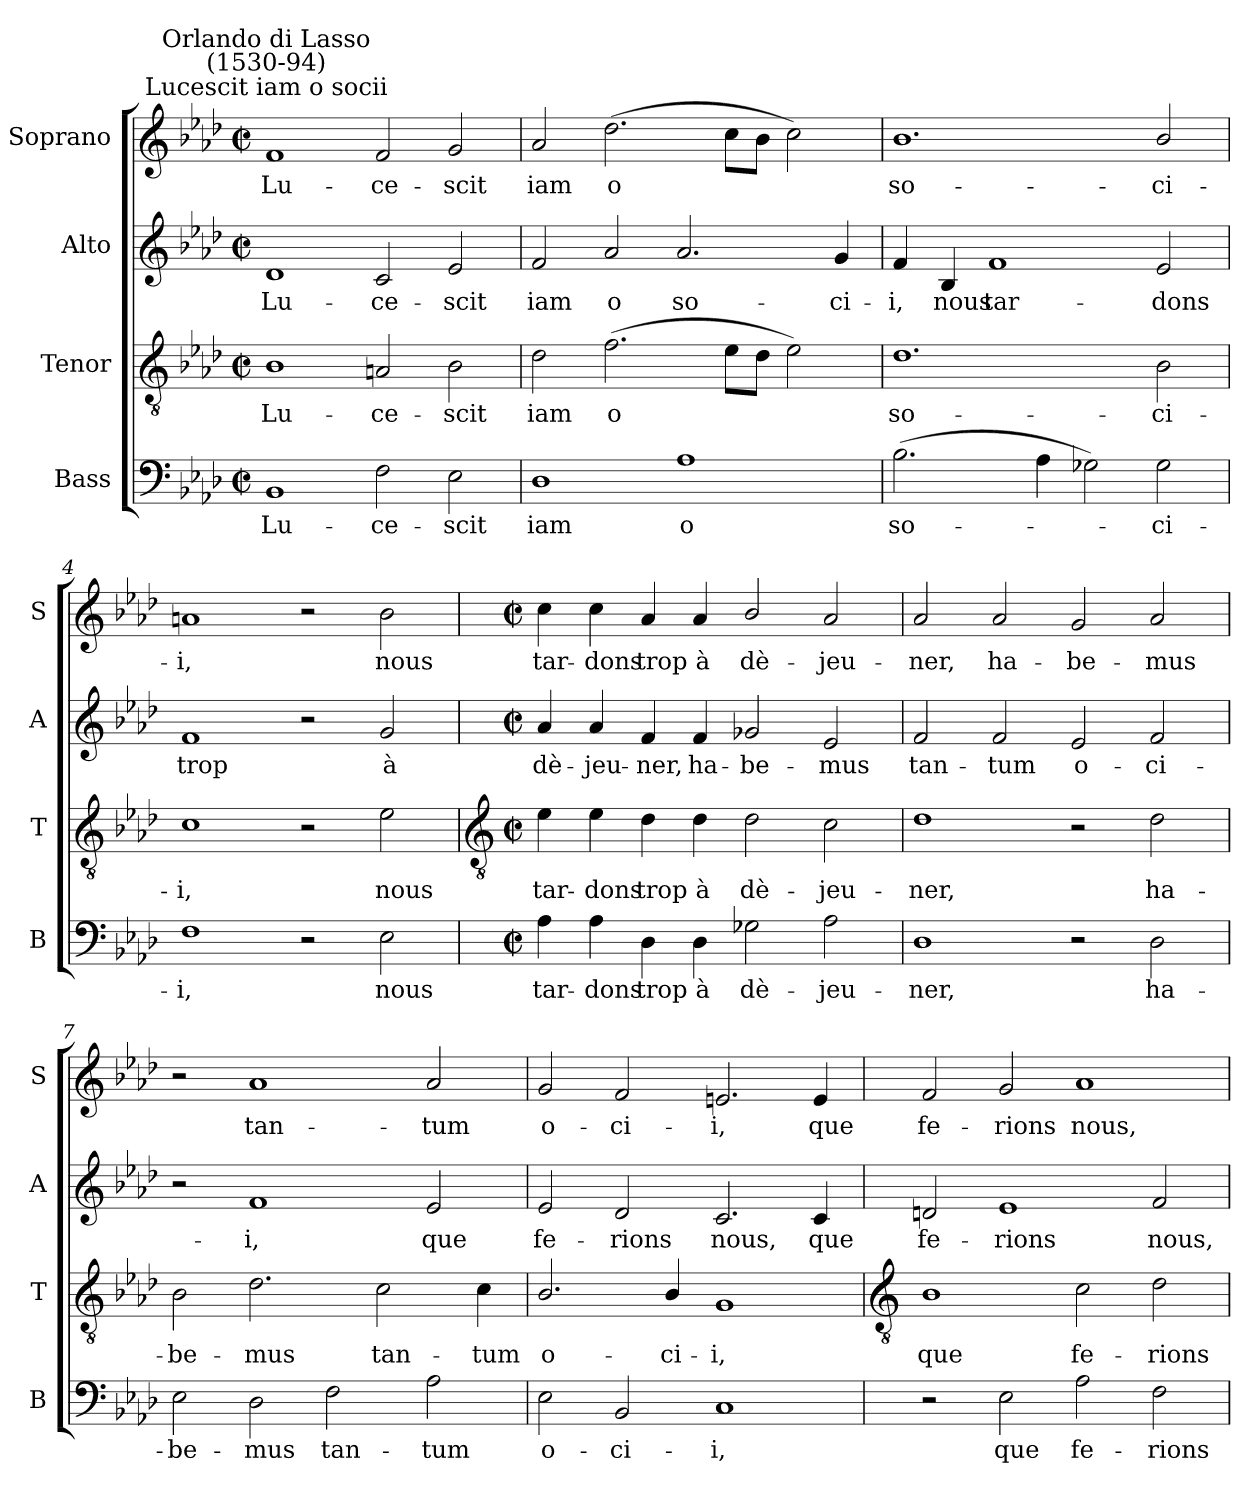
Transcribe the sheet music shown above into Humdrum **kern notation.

**kern	**text	**kern	**text	**kern	**text	**kern	**text
*part4	*part4	*part3	*part3	*part2	*part2	*part1	*part1
*staff4	*staff4	*staff3	*staff3	*staff2	*staff2	*staff1	*staff1
*I"Bass	*	*I"Tenor	*	*I"Alto	*	*I"Soprano	*
*I'B	*	*I'T	*	*I'A	*	*I'S	*
*clefF4	*	*clefGv2	*	*clefG2	*	*clefG2	*
*k[b-e-a-d-]	*	*k[b-e-a-d-]	*	*k[b-e-a-d-]	*	*k[b-e-a-d-]	*
*A-:	*	*A-:	*	*A-:	*	*A-:	*
*M4/2	*	*M4/2	*	*M4/2	*	*M4/2	*
*met(c|)	*	*met(c|)	*	*met(c|)	*	*met(c|)	*
=1	=1	=1	=1	=1	=1	=1	=1
!	!	!	!	!	!	!LO:TX:a:cj:t=Lucescit iam o socii	!
!	!	!	!	!	!	!LO:TX:a:cj:t=Orlando di Lasso\n(1530-94)	!
!	!LO:LY:b	!	!LO:LY:b	!	!LO:LY:b	!	!LO:LY:b
1BB-	Lu-	1B-	Lu-	1d-	Lu-	1f	Lu-
!	!LO:LY:b	!	!LO:LY:b	!	!LO:LY:b	!	!LO:LY:b
2F\	-ce-	2An	-ce-	2c	-ce-	2f	-ce-
!	!LO:LY:b	!	!LO:LY:b	!	!LO:LY:b	!	!LO:LY:b
2E-	-scit	2B-	-scit	2e-	-scit	2g	-scit
=2	=2	=2	=2	=2	=2	=2	=2
!	!LO:LY:b	!	!LO:LY:b	!	!LO:LY:b	!	!LO:LY:b
1D-	iam	2d-	iam	2f	iam	2a-	iam
!	!	!	!LO:LY:b	!	!LO:LY:b	!	!LO:LY:b
.	.	(>2.f	o	2a-	o	(>2.dd-\	o
!	!LO:LY:b	!	!	!	!LO:LY:b	!	!
1A-	o	.	.	2.a-	so-	.	.
.	.	8e-L	.	.	.	8ccL	.
.	.	8d-J	.	.	.	8b-J	.
.	.	2e-)	.	.	.	2cc)	.
!	!	!	!	!	!LO:LY:b	!	!
.	.	.	.	4g	-ci-	.	.
=3	=3	=3	=3	=3	=3	=3	=3
!	!LO:LY:b	!	!LO:LY:b	!	!LO:LY:b	!	!LO:LY:b
(>2.B-	so-	1.d-	so-	4f	-i,	1.b-	so-
!	!	!	!	!	!LO:LY:b	!	!
.	.	.	.	4B-	nous	.	.
!	!	!	!	!	!LO:LY:b	!	!
.	.	.	.	1f	tar-	.	.
4A-	.	.	.	.	.	.	.
2G-X)	.	.	.	.	.	.	.
!	!LO:LY:b	!	!LO:LY:b	!	!LO:LY:b	!	!LO:LY:b
2G-	ci-	2B-	-ci-	2e-	-dons	2b-/	-ci-
=4	=4	=4	=4	=4	=4	=4	=4
!	!LO:LY:b	!	!LO:LY:b	!	!LO:LY:b	!	!LO:LY:b
1F	-i,	1c	-i,	1f	trop	1an	-i,
2r	.	2r	.	2r	.	2r	.
!	!LO:LY:b	!	!LO:LY:b	!	!LO:LY:b	!	!LO:LY:b
2E-	nous	2e-	nous	2g	à	2b-	nous
!!LO:LB:g=z
=5	=5	=5	=5	=5	=5	=5	=5
*	*	*clefGv2	*	*	*	*	*
*M4/2	*	*M4/2	*	*M4/2	*	*M4/2	*
*met(c|)	*	*met(c|)	*	*met(c|)	*	*met(c|)	*
!	!LO:LY:b	!	!LO:LY:b	!	!LO:LY:b	!	!LO:LY:b
4A-	tar-	4e-	tar-	4a-	dè-	4cc	tar-
!	!LO:LY:b	!	!LO:LY:b	!	!LO:LY:b	!	!LO:LY:b
4A-	-dons	4e-	-dons	4a-	-jeu-	4cc	-dons
!	!LO:LY:b	!	!LO:LY:b	!	!LO:LY:b	!	!LO:LY:b
4D-	trop	4d-\	trop	4f	-ner,	4a-	trop
!	!LO:LY:b	!	!LO:LY:b	!	!LO:LY:b	!	!LO:LY:b
4D-	à	4d-\	à	4f	ha-	4a-	à
!	!LO:LY:b	!	!LO:LY:b	!	!LO:LY:b	!	!LO:LY:b
2G-X	dè-	2d-\	dè-	2g-X	-be-	2b-/	dè-
!	!LO:LY:b	!	!LO:LY:b	!	!LO:LY:b	!	!LO:LY:b
2A-	-jeu-	2c	-jeu-	2e-	-mus	2a-	-jeu-
=6	=6	=6	=6	=6	=6	=6	=6
!	!LO:LY:b	!	!LO:LY:b	!	!LO:LY:b	!	!LO:LY:b
1D-	-ner,	1d-	-ner,	2f	tan-	2a-	-ner,
!	!	!	!	!	!LO:LY:b	!	!LO:LY:b
.	.	.	.	2f	-tum	2a-	ha-
!	!	!	!	!	!LO:LY:b	!	!LO:LY:b
2r	.	2r	.	2e-	o-	2g	-be-
!	!LO:LY:b	!	!LO:LY:b	!	!LO:LY:b	!	!LO:LY:b
2D-	ha-	2d-	ha-	2f	-ci-	2a-	-mus
=7	=7	=7	=7	=7	=7	=7	=7
!	!LO:LY:b	!	!LO:LY:b	!	!	!	!
2E-	-be-	2B-	-be-	2r	.	2r	.
!	!LO:LY:b	!	!LO:LY:b	!	!LO:LY:b	!	!LO:LY:b
2D-	-mus	2.d-	-mus	1f	-i,	1a-	tan-
!	!LO:LY:b	!	!	!	!	!	!
2F	tan-	.	.	.	.	.	.
!	!	!	!LO:LY:b	!	!	!	!
.	.	2c	tan-	.	.	.	.
!	!LO:LY:b	!	!	!	!LO:LY:b	!	!LO:LY:b
2A-	-tum	.	.	2e-	que	2a-	-tum
!	!	!	!LO:LY:b	!	!	!	!
.	.	4c	-tum	.	.	.	.
=8	=8	=8	=8	=8	=8	=8	=8
!	!LO:LY:b	!	!LO:LY:b	!	!LO:LY:b	!	!LO:LY:b
2E-	o-	2.B-/	o-	2e-	fe-	2g	o-
!	!LO:LY:b	!	!	!	!LO:LY:b	!	!LO:LY:b
2BB-	-ci-	.	.	2d-	-rions	2f	-ci-
!	!	!	!LO:LY:b	!	!	!	!
.	.	4B-/	-ci-	.	.	.	.
!	!LO:LY:b	!	!LO:LY:b	!	!LO:LY:b	!	!LO:LY:b
1C	-i,	1G	-i,	2.c	nous,	2.en	-i,
!	!	!	!	!	!LO:LY:b	!	!LO:LY:b
.	.	.	.	4c	que	4e	que
!!LO:LB:g=z
=9	=9	=9	=9	=9	=9	=9	=9
*	*	*clefGv2	*	*	*	*	*
!	!	!	!LO:LY:b	!	!LO:LY:b	!	!LO:LY:b
2r	.	1B-	que	2dn	fe-	2f	fe-
!	!LO:LY:b	!	!	!	!LO:LY:b	!	!LO:LY:b
2E-	que	.	.	1e-	-rions	2g	-rions
!	!LO:LY:b	!	!LO:LY:b	!	!	!	!LO:LY:b
2A-	fe-	2c	fe-	.	.	1a-	nous,
!	!LO:LY:b	!	!LO:LY:b	!	!LO:LY:b	!	!
2F	-rions	2d-	-rions	2f	nous,	.	.
=	=	=	=	=	=	=	=
*-	*-	*-	*-	*-	*-	*-	*-
